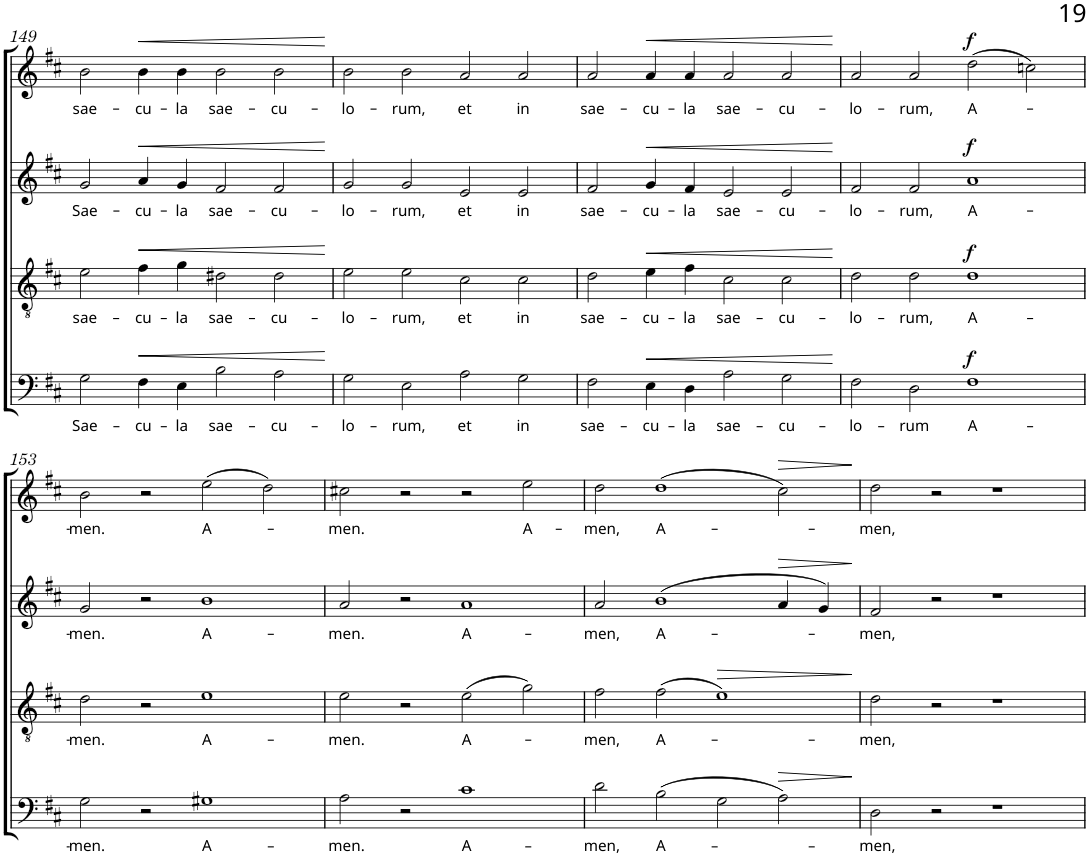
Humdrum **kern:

**kern	**text	**dynam	**kern	**text	**dynam	**kern	**text	**dynam	**kern	**text	**dynam
*part4	*part4	*part4	*part3	*part3	*part3	*part2	*part2	*part2	*part1	*part1	*part1
*staff4	*staff4	*staff4	*staff3	*staff3	*staff3	*staff2	*staff2	*staff2	*staff1	*staff1	*staff1
*I"Bass	*	*	*I"Tenor	*	*	*I"Alto	*	*	*I"Soprano	*	*
!!LO:PB:g=z
*clefF4	*	*	*clefGv2	*	*	*clefG2	*	*	*clefG2	*	*
*k[f#c#]	*	*	*k[f#c#]	*	*	*k[f#c#]	*	*	*k[f#c#]	*	*
*M4/2	*	*	*M4/2	*	*	*M4/2	*	*	*M4/2	*	*
=149	=149	=149	=149	=149	=149	=149	=149	=149	=149	=149	=149
!	!LO:LY:b	!	!	!LO:LY:b	!	!	!LO:LY:b	!	!	!LO:LY:b	!
2G\	Sae-	.	2e\	sae-	.	2g/	Sae-	.	2b\	sae-	.
!	!LO:LY:b	!LO:HP:b	!	!LO:LY:b	!LO:HP:b	!	!LO:LY:b	!LO:HP:b	!	!LO:LY:b	!LO:HP:b
4F#\	-cu-	<	4f#\	-cu-	<	4a/	-cu-	<	4b\	-cu-	<
!	!LO:LY:b	!	!	!LO:LY:b	!	!	!LO:LY:b	!	!	!LO:LY:b	!
4E\	-la	.	4g\	-la	.	4g/	-la	.	4b\	la	.
!	!LO:LY:b	!	!	!LO:LY:b	!	!	!LO:LY:b	!	!	!LO:LY:b	!
2B\	sae-	.	2d#X\	sae-	.	2f#/	sae-	.	2b\	sae-	.
!	!LO:LY:b	!	!	!LO:LY:b	!	!	!LO:LY:b	!	!	!LO:LY:b	!
2A\	-cu-	.	2d#\	-cu-	.	2f#/	-cu-	.	2b\	-cu-	.
.	.	[	.	.	[	.	.	[	.	.	[
=150	=150	=150	=150	=150	=150	=150	=150	=150	=150	=150	=150
!	!LO:LY:b	!	!	!LO:LY:b	!	!	!LO:LY:b	!	!	!LO:LY:b	!
2G\	-lo-	.	2e\	-lo-	.	2g/	-lo-	.	2b\	-lo-	.
!	!LO:LY:b	!	!	!LO:LY:b	!	!	!LO:LY:b	!	!	!LO:LY:b	!
2E\	-rum,	.	2e\	-rum,	.	2g/	-rum,	.	2b\	-rum,	.
!	!LO:LY:b	!	!	!LO:LY:b	!	!	!LO:LY:b	!	!	!LO:LY:b	!
2A\	et	.	2c#\	et	.	2e/	et	.	2a/	et	.
!	!LO:LY:b	!	!	!LO:LY:b	!	!	!LO:LY:b	!	!	!LO:LY:b	!
2G\	in	.	2c#\	in	.	2e/	in	.	2a/	in	.
=151	=151	=151	=151	=151	=151	=151	=151	=151	=151	=151	=151
!	!LO:LY:b	!	!	!LO:LY:b	!	!	!LO:LY:b	!	!	!LO:LY:b	!
2F#\	sae-	.	2d\	sae-	.	2f#/	sae-	.	2a/	sae-	.
!	!LO:LY:b	!LO:HP:b	!	!LO:LY:b	!LO:HP:b	!	!LO:LY:b	!LO:HP:b	!	!LO:LY:b	!LO:HP:b
4E\	-cu-	<	4e\	-cu-	<	4g/	-cu-	<	4a/	-cu-	<
!	!LO:LY:b	!	!	!LO:LY:b	!	!	!LO:LY:b	!	!	!LO:LY:b	!
4D\	-la	.	4f#\	-la	.	4f#/	-la	.	4a/	-la	.
!	!LO:LY:b	!	!	!LO:LY:b	!	!	!LO:LY:b	!	!	!LO:LY:b	!
2A\	sae-	.	2c#\	sae-	.	2e/	sae-	.	2a/	sae-	.
!	!LO:LY:b	!	!	!LO:LY:b	!	!	!LO:LY:b	!	!	!LO:LY:b	!
2G\	-cu-	.	2c#\	-cu-	.	2e/	-cu-	.	2a/	-cu-	.
.	.	[	.	.	[	.	.	[	.	.	[
=152	=152	=152	=152	=152	=152	=152	=152	=152	=152	=152	=152
!	!LO:LY:b	!	!	!LO:LY:b	!	!	!LO:LY:b	!	!	!LO:LY:b	!
2F#\	-lo-	.	2d\	-lo-	.	2f#/	-lo-	.	2a/	-lo-	.
!	!LO:LY:b	!	!	!LO:LY:b	!	!	!LO:LY:b	!	!	!LO:LY:b	!
2D\	-rum	.	2d\	-rum,	.	2f#/	-rum,	.	2a/	-rum,	.
!	!LO:LY:b	!LO:DY:a	!	!LO:LY:b	!LO:DY:a	!	!LO:LY:b	!LO:DY:a	!	!LO:LY:b	!LO:DY:a
1F#	A-	f	1d	A-	f	1a	A-	f	(2dd\	A-	f
.	.	.	.	.	.	.	.	.	2ccn\)	.	.
!!LO:LB:g=z
=153	=153	=153	=153	=153	=153	=153	=153	=153	=153	=153	=153
!	!LO:LY:b	!	!	!LO:LY:b	!	!	!LO:LY:b	!	!	!LO:LY:b	!
2G\	-men.	.	2d\	-men.	.	2g/	-men.	.	2b\	-men.	.
2r	.	.	2r	.	.	2r	.	.	2r	.	.
!	!LO:LY:b	!	!	!LO:LY:b	!	!	!LO:LY:b	!	!	!LO:LY:b	!
1G#X	A-	.	1e	A-	.	1b	A-	.	(2ee\	A-	.
.	.	.	.	.	.	.	.	.	2dd\)	.	.
=154	=154	=154	=154	=154	=154	=154	=154	=154	=154	=154	=154
!	!LO:LY:b	!	!	!LO:LY:b	!	!	!LO:LY:b	!	!	!LO:LY:b	!
2A\	-men.	.	2e\	-men.	.	2a/	-men.	.	2cc#X\	-men.	.
2r	.	.	2r	.	.	2r	.	.	2r	.	.
!	!LO:LY:b	!	!	!LO:LY:b	!	!	!LO:LY:b	!	!	!	!
1c#	A-	.	(2e\	A-	.	1a	A-	.	2r	.	.
!	!	!	!	!	!	!	!	!	!	!LO:LY:b	!
.	.	.	2g\)	.	.	.	.	.	2ee\	A-	.
=155	=155	=155	=155	=155	=155	=155	=155	=155	=155	=155	=155
!	!LO:LY:b	!	!	!LO:LY:b	!	!	!LO:LY:b	!	!	!LO:LY:b	!
2d\	-men,	.	2f#\	-men,	.	2a/	-men,	.	2dd\	-men,	.
!	!LO:LY:b	!	!	!LO:LY:b	!	!	!LO:LY:b	!	!	!LO:LY:b	!
(2B\	A-	.	(2f#\	A-	.	(>1b	A-	.	(1dd	A-	.
!	!	!	!	!	!LO:HP:b	!	!	!	!	!	!
2G\	.	.	1e)	.	>	.	.	.	.	.	.
!	!	!LO:HP:b	!	!	!	!	!	!LO:HP:b	!	!	!LO:HP:b
2A\)	.	>	.	.	.	4a/	.	>	2cc#\)	.	>
.	.	.	.	.	.	4g/)	.	.	.	.	.
.	.	]	.	.	]	.	.	]	.	.	]
=156	=156	=156	=156	=156	=156	=156	=156	=156	=156	=156	=156
!	!LO:LY:b	!	!	!LO:LY:b	!	!	!LO:LY:b	!	!	!LO:LY:b	!
2D\	-men,	.	2d\	-men,	.	2f#/	-men,	.	2dd\	-men,	.
2r	.	.	2r	.	.	2r	.	.	2r	.	.
1r	.	.	1r	.	.	1r	.	.	1r	.	.
=	=	=	=	=	=	=	=	=	=	=	=
*-	*-	*-	*-	*-	*-	*-	*-	*-	*-	*-	*-
